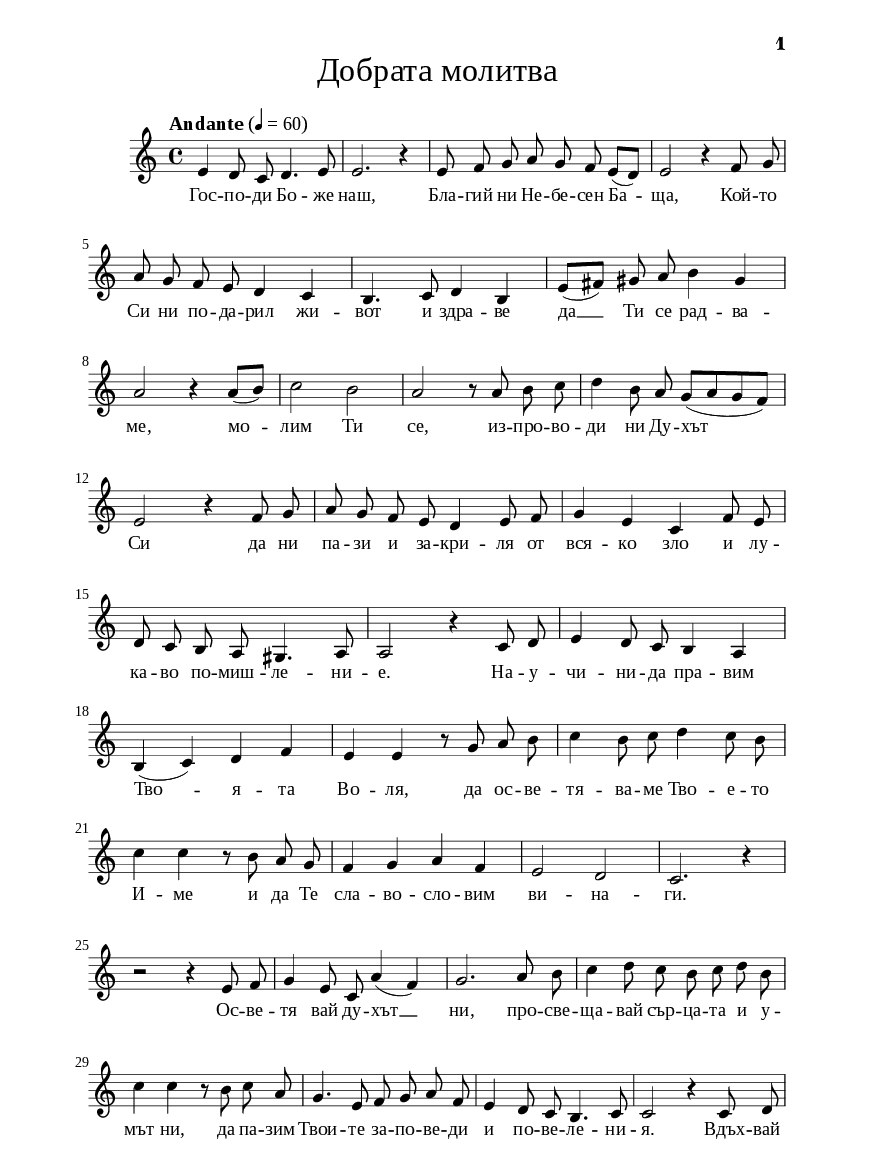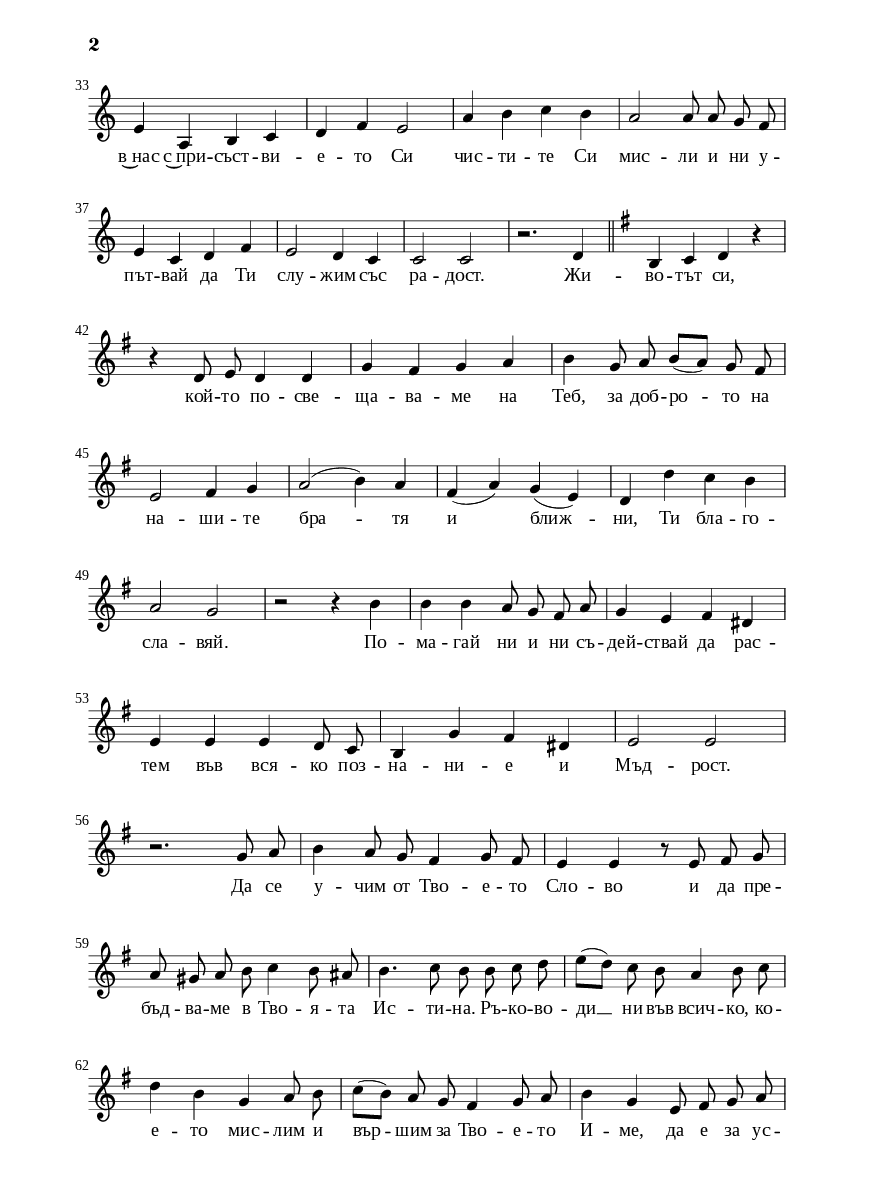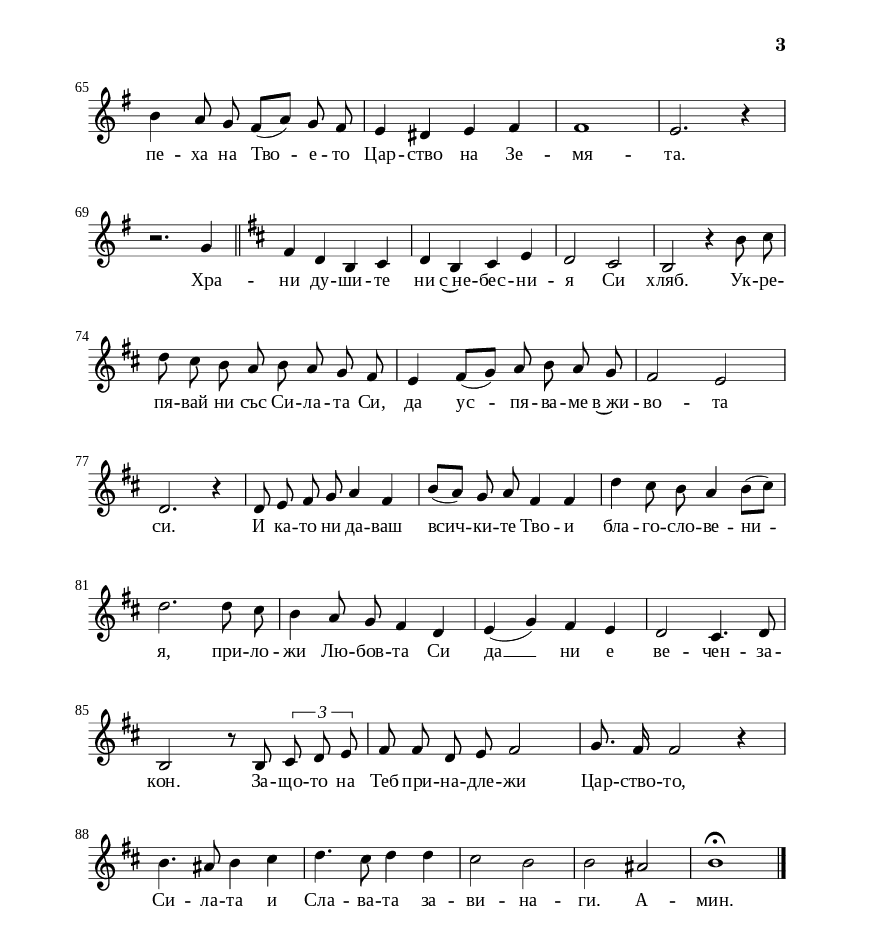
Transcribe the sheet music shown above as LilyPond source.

\version "2.24.4"

% include paper part and global functions
\include "include/globals.ily"

\bookpart {
  \label #'ref253
  \tocItem \markup "Добрата молитва "
  \include "include/bookpart-paper.ily"
  \score {
    \include "include/score-layout.ily"

    \new Voice  \absolute {
      \clef treble
      \key c \major
      \time 4/4
      \tempoFunc "Andante" 4 "60"
      \autoBeamOff
      e'4  d'8  c'8  d'4.
      e'8 | % 2
      e'2. r4 | % 3
      e'8  f'8  g'8  a'8  g'8
      f'8  e'8 ( [  d'8 ) ] | % 4
      e'2 r4  f'8  g'8 \break | % 5
      a'8  g'8  f'8  e'8  d'4
      c'4 | % 6
      b4.  c'8  d'4  b4 | % 7
      e'8 ( [  fis'8 ) ]  gis'8  a'8
      b'4  gis'4 | \break % 8
      a'2 r4  a'8 ( [  b'8 ) ] | % 9
      c''2  b'2 |
      a'2 r8  a'8  b'8  c''8 | % 11
      d''4  b'8  a'8  g'8 ( [  a'8
      g'8  f'8 ) ] | \break % 12
      e'2 r4  f'8  g'8 | % 13
      a'8  g'8  f'8  e'8  d'4
      e'8  f'8 | % 14
      g'4  e'4  c'4  f'8  e'8 | \break % 15
      d'8  c'8  b8  a8  gis4.
      a8 | % 16
      a2 r4  c'8  d'8 | % 17
      e'4  d'8  c'8  b4  a4 | \break % 18
      b4 (  c'4 )  d'4  f'4 | % 19
      e'4  e'4 r8  g'8  a'8  b'8 |

      c''4  b'8  c''8  d''4
      c''8  b'8 |  \break % 21
      c''4  c''4 r8  b'8  a'8
      g'8 | % 22
      f'4  g'4  a'4  f'4 | % 23
      e'2  d'2  | % 24
      c'2. r4 | \break % 25
      r2 r4  e'8  f'8 | % 26
      g'4  e'8  c'8  a'4 (  f'4 ) | % 27
      g'2.  a'8  b'8 | % 28
      c''4  d''8  c''8  b'8
      c''8  d''8  b'8 \break | % 29
      c''4  c''4 r8  b'8  c''8
      a'8 |
      g'4.  e'8  f'8  g'8  a'8
      f'8 | % 31
      e'4  d'8  c'8  b4.  c'8 | % 32
      c'2 r4  c'8  d'8 \break | % 33
      e'4  a4  b4  c'4 | % 34
      d'4  f'4  e'2 | % 35
      a'4  b'4  c''4  b'4 | % 36
      a'2  a'8  a'8  g'8  f'8 | \break % 37
      e'4  c'4  d'4  f'4  | % 38
      e'2  d'4  c'4 | % 39
      c'2  c'2 |
      r2.  d'4 \bar "||"
      \key g \major  b4  c'4  d'4 r4 |\break % 42
      r4  d'8  e'8  d'4  d'4 | % 43
      g'4  fis'4  g'4  a'4 | % 44
      b'4  g'8  a'8  b'8 ( [  a'8 )
      ]  g'8  fis'8 | \break % 45
      e'2  fis'4  g'4 |  % 46
      a'2 (  b'4 )  a'4 | % 47
      fis'4 (  a'4 )  g'4 (  e'4 ) | % 48
      d'4  d''4  c''4  b'4 | \break % 49
      a'2  g'2 |
      r2 r4  b'4 | % 51
      b'4  b'4  a'8  g'8  fis'8
      a'8 | % 52
      g'4  e'4  fis'4  dis'4 | \break % 53
      e'4  e'4  e'4  d'8  c'8  | % 54
      b4  g'4  fis'4  dis'4 | % 55
      e'2  e'2 | \break % 56
      r2.  g'8  a'8 | % 57
      b'4  a'8  g'8  fis'4  g'8
      fis'8 | % 58
      e'4  e'4 r8  e'8  fis'8  g'8
      \break | % 59
      a'8  gis'8  a'8  b'8  c''4
      b'8  ais'8 |
      b'4.  c''8  b'8  b'8
      c''8  d''8 | % 61
      e''8 ( [  d''8 ) ]  c''8  b'8
      a'4  b'8  c''8 | \break % 62
      d''4  b'4  g'4  a'8  b'8 | % 63
      c''8 ( [  b'8 ) ]  a'8  g'8
      fis'4  g'8  a'8 | % 64
      b'4  g'4  e'8  fis'8  g'8
      a'8 | \break % 65
      b'4  a'8  g'8  fis'8 ( [  a'8
      ) ]  g'8  fis'8 | % 66
      e'4  dis'4  e'4  fis'4 | % 67
      fis'1  | % 68
      e'2. r4 | \break % 69
      r2.  g'4 \bar "||"
      \key b \minor  fis'4  d'4  b4  cis'4 | % 71
      d'4  b4  cis'4  e'4 | % 72
      d'2  cis'2 | % 73
      b2 r4  b'8  cis''8 \break | % 74
      d''8  cis''8  b'8  a'8
      b'8  a'8  g'8  fis'8 | % 75
      e'4  fis'8 ( [  g'8 ) ]  a'8
      b'8  a'8  g'8 | % 76
      fis'2  e'2 \break | % 77
      d'2. r4  | % 78
      d'8  e'8  fis'8  g'8  a'4
      fis'4 | % 79
      b'8 ( [  a'8 ) ]  g'8  a'8  fis'4
      fis'4 |
      d''4  cis''8  b'8  a'4
      b'8 ( [  cis''8 ) ] | \break % 81
      d''2.  d''8  cis''8  | % 82
      b'4  a'8  g'8  fis'4  d'4 | % 83
      e'4 (  g'4 )  fis'4  e'4 | % 84
      d'2  cis'4.  d'8 |\break % 85
      b2 r8  b8 \times 2/3 {
        cis'8  d'8  e'8
      }
      | % 86
      fis'8  fis'8  d'8  e'8  fis'2
      | % 87
      g'8.  fis'16  fis'2 r4   \break | % 88
      b'4.  ais'8  b'4  cis''4 | % 89
      d''4.  cis''8  d''4  d''4 |

      cis''2  b'2 | % 91
      b'2  ais'2 | % 92
      b'1 \fermata \bar "|."
    }

    \addlyrics {
      Гос -- по -- ди Бо -- же наш,
      Бла -- гий ни Не -- бе -- сен Ба -- ща, Кой
      -- то Си ни по -- да -- рил жи -- вот и здра --
      ве да  __ Ти се рад -- ва -- ме, мо -- лим Ти се,
      из -- про -- во -- ди ни Ду --
      хът Си да ни па -- зи и за -- кри -- ля от вся --
      ко зло и лу -- ка -- во по -- миш -- ле -- ни
      -- е. На -- у -- чи -- ни -- да пра -- вим Тво
      -- я -- та Во -- ля, да ос -- ве -- тя -- ва
      -- ме Тво -- е -- то И -- ме и да Те сла --
      во -- сло -- вим ви -- на -- ги. Ос -- ве -- тя
      вай ду -- хът __ ни, про -- све -- ща -- вай
      сър  -- ца -- та и у -- мът ни, да па -- зим
      Твои -- те за -- по -- ве -- ди и по -- ве
      -- ле -- ни -- я. Вдъх -- вай в~нас с~при -- съст --
      ви -- е -- то Си чис -- ти -- те Си мис -- ли
      и ни у -- път -- вай да Ти слу -- жим със ра
      -- дост. Жи -- во -- тът си, кой -- то по -- све
      -- ща -- ва -- ме на Теб, за доб -- ро -- то
      на на -- ши -- те бра -- тя и  ближ
      -- ни, Ти бла -- го -- сла -- вяй. По -- ма --
      гай ни и ни съ -- дей -- ствай да рас -- тем
      във вся -- ко поз -- на -- ни -- е и Мъд --
      рост. Да се у -- чим от Тво -- е -- то Сло --
      во и да пре -- бъд -- ва -- ме в Тво -- я --
      та Ис -- ти -- на. Ръ -- ко -- во -- ди __  ни
      във всич -- ко, ко -- е -- то мис -- лим и вър
      -- шим за Тво -- е -- то И -- ме, да е за
      ус -- пе -- ха на Тво -- е -- то Цар -- ство
      на Зе -- мя -- та. Хра -- ни ду -- ши -- те ни
      с~не -- бес -- ни -- я Си хляб. Ук -- ре -- пя --
      вай ни със Си -- ла -- та Си, да ус -- пя
      -- ва -- ме в~жи -- во -- та си. И ка -- то ни
      да -- ваш всич -- ки -- те Тво -- и бла --
      го -- сло -- ве -- ни -- я, при -- ло -- жи
      Лю -- бов -- та Си да  __ ни е ве -- чен --
      за -- кон. За -- що -- то на Теб при -- на --
      дле -- жи Цар -- ство -- то, Си -- ла -- та и Сла
      -- ва -- та за -- ви -- на -- ги. А -- мин.}

      \header {
        title = \titleFunc #'ref_desc_20 "Добрата молитва" "Dobrata molitva"
      }

      \midi{}

    } % score




  } % bookpart

  % Più mosso
  %
